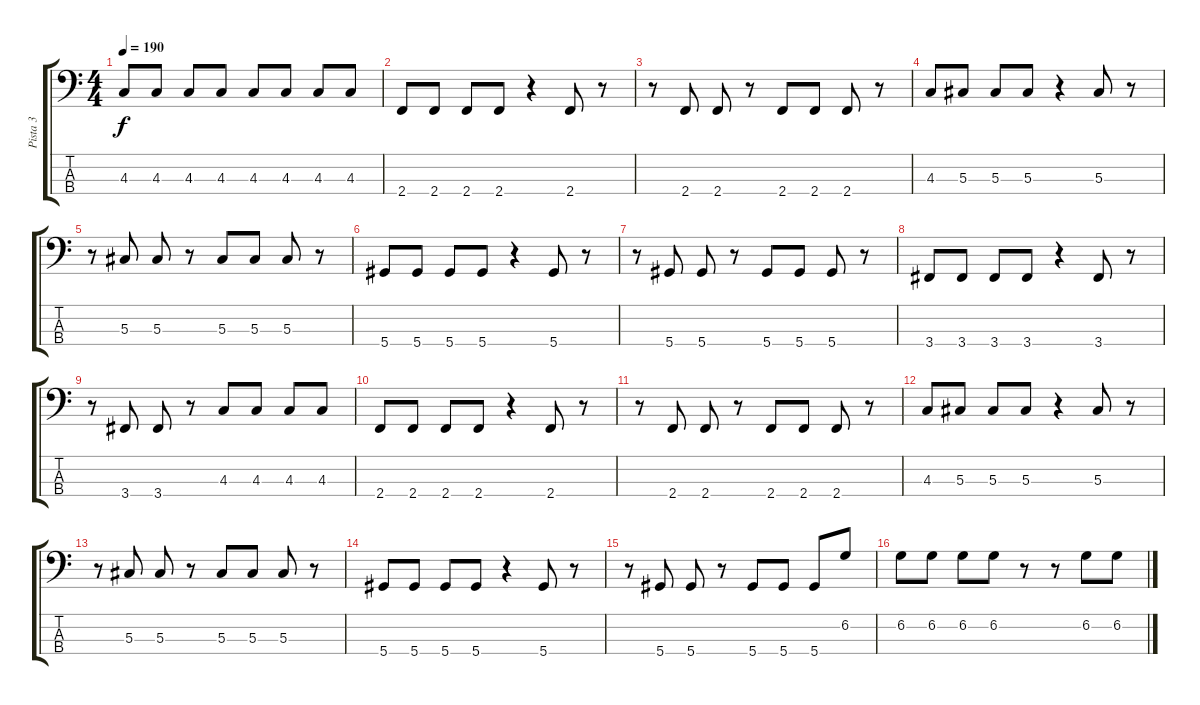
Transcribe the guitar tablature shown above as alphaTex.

\track ("Pista 3" "Pista 3") {instrument electricbasspick}
\staff {score tabs}
\tuning (Gb2 Db2 Ab1 Eb1) {hide}
\ts (4 4)
\tempo 190
\clef f4
\ks c
4.3.8{dy f} 4.3.8 4.3.8 4.3.8 4.3.8 4.3.8 4.3.8 4.3.8 |
2.4.8 2.4.8 2.4.8 2.4.8 r.4 2.4.8 r.8 |
r.8 2.4.8 2.4.8 r.8 2.4.8 2.4.8 2.4.8 r.8 |
4.3.8 5.3.8 5.3.8 5.3.8 r.4 5.3.8 r.8 |
r.8 5.3.8 5.3.8 r.8 5.3.8 5.3.8 5.3.8 r.8 |
5.4.8 5.4.8 5.4.8 5.4.8 r.4 5.4.8 r.8 |
r.8 5.4.8 5.4.8 r.8 5.4.8 5.4.8 5.4.8 r.8 |
3.4.8 3.4.8 3.4.8 3.4.8 r.4 3.4.8 r.8 |
r.8 3.4.8 3.4.8 r.8 4.3.8 4.3.8 4.3.8 4.3.8 |
2.4.8 2.4.8 2.4.8 2.4.8 r.4 2.4.8 r.8 |
r.8 2.4.8 2.4.8 r.8 2.4.8 2.4.8 2.4.8 r.8 |
4.3.8 5.3.8 5.3.8 5.3.8 r.4 5.3.8 r.8 |
r.8 5.3.8 5.3.8 r.8 5.3.8 5.3.8 5.3.8 r.8 |
5.4.8 5.4.8 5.4.8 5.4.8 r.4 5.4.8 r.8 |
r.8 5.4.8 5.4.8 r.8 5.4.8 5.4.8 5.4.8 6.2.8 |
6.2.8 6.2.8 6.2.8 6.2.8 r.8 r.8 6.2.8 6.2.8
